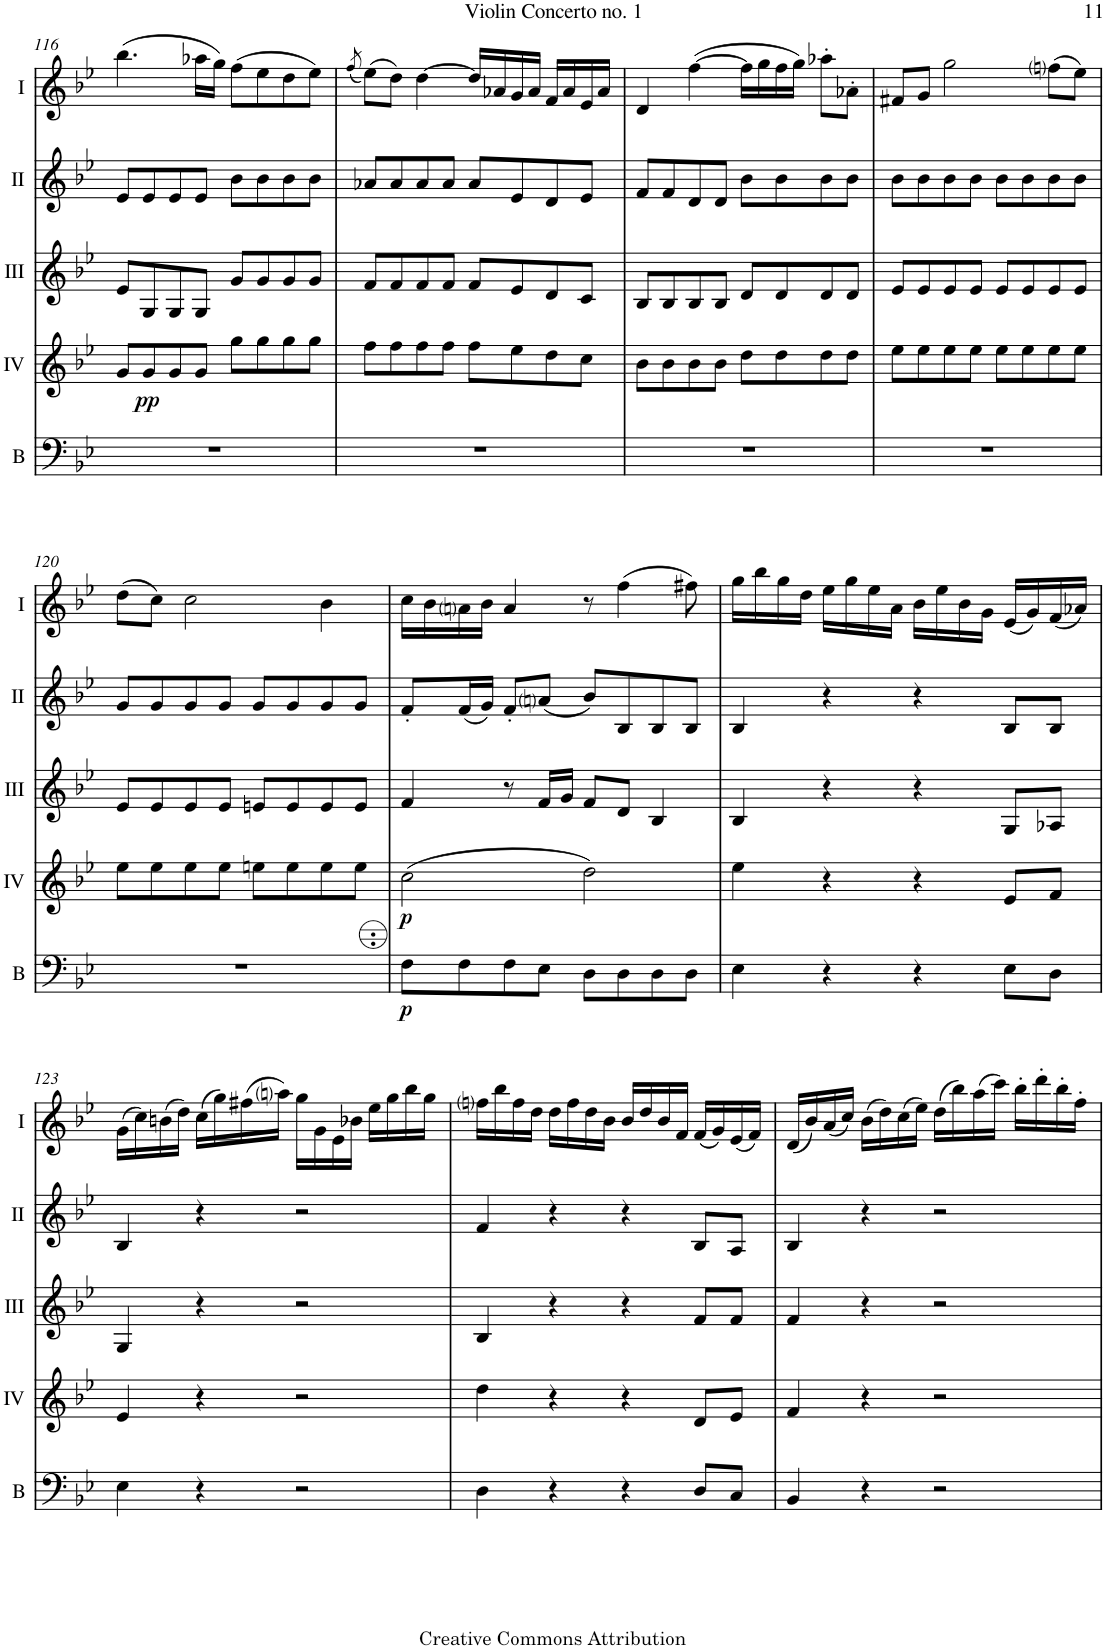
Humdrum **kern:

**kern	**dynam	**kern	**dynam	**kern	**kern	**kern
*part5	*part5	*part4	*part4	*part3	*part2	*part1
*staff5	*staff5	*staff4	*staff4	*staff3	*staff2	*staff1
*I"Bass	*	*I"Acc. 4	*	*I"Acc. 3	*I"Acc. 2	*I"Acc. 1
*I'B	*	*	*	*	*	*
!!LO:PB:g=z
*clefF4	*	*clefG2	*	*clefG2	*clefG2	*clefG2
*Trd7c12	*	*Trd7c12	*	*	*	*
*k[b-e-]	*	*k[b-e-]	*	*k[b-e-]	*k[b-e-]	*k[b-e-]
*M4/4	*	*M4/4	*	*M4/4	*M4/4	*M4/4
*met(c)	*	*met(c)	*	*met(c)	*met(c)	*met(c)
=116	=116	=116	=116	=116	=116	=116
1r	.	8g/L	.	8e-/L	8e-/L	(4.bb-\
!	!	!	!LO:DY:b	!	!	!
.	.	8g/	pp	8G/	8e-/	.
.	.	8g/	.	8G/	8e-/	.
.	.	8g/J	.	8G/J	8e-/J	16aa-X\LL
.	.	.	.	.	.	16gg\JJ)
.	.	8gg\L	.	8g/L	8b-\L	(8ff\L
.	.	8gg\	.	8g/	8b-\	8ee-\
.	.	8gg\	.	8g/	8b-\	8dd\
.	.	8gg\J	.	8g/J	8b-\J	8ee-\J)
=117	=117	=117	=117	=117	=117	=117
.	.	.	.	.	.	(8qff/
1r	.	8ff\L	.	8f/L	8a-X/L	(8ee-\L)
.	.	8ff\	.	8f/	8a-/	8dd\J)
.	.	8ff\	.	8f/	8a-/	[4dd\
.	.	8ff\J	.	8f/J	8a-/J	.
.	.	8ff\L	.	8f/L	8a-/L	16dd/LL]
.	.	.	.	.	.	16a-X/
.	.	8ee-\	.	8e-/	8e-/	16g/
.	.	.	.	.	.	16a-/JJ
.	.	8dd\	.	8d/	8d/	16f/LL
.	.	.	.	.	.	16a-/
.	.	8cc\J	.	8c/J	8e-/J	16e-/
.	.	.	.	.	.	16a-/JJ
=118	=118	=118	=118	=118	=118	=118
1r	.	8b-\L	.	8B-/L	8f/L	4d/
.	.	8b-\	.	8B-/	8f/	.
.	.	8b-\	.	8B-/	8d/	([4ff\
.	.	8b-\J	.	8B-/J	8d/J	.
.	.	8dd\L	.	8d/L	8b-\L	16ff\LL]
.	.	.	.	.	.	16gg\
.	.	8dd\	.	8d/	8b-\	16ff\
.	.	.	.	.	.	16gg\JJ)
.	.	8dd\	.	8d/	8b-\	8aa-X'\L
.	.	8dd\J	.	8d/J	8b-\J	8a-X'\J
=119	=119	=119	=119	=119	=119	=119
1r	.	8ee-\L	.	8e-/L	8b-\L	8f#X/L
.	.	8ee-\	.	8e-/	8b-\	8g/J
.	.	8ee-\	.	8e-/	8b-\	2gg\
.	.	8ee-\J	.	8e-/J	8b-\J	.
.	.	8ee-\L	.	8e-/L	8b-\L	.
.	.	8ee-\	.	8e-/	8b-\	.
.	.	8ee-\	.	8e-/	8b-\	(8ffni\L
.	.	8ee-\J	.	8e-/J	8b-\J	8ee-\J)
!!LO:LB:g=z
=120	=120	=120	=120	=120	=120	=120
1r	.	8ee-\L	.	8e-/L	8g/L	(8dd\L
.	.	8ee-\	.	8e-/	8g/	8cc\J)
.	.	8ee-\	.	8e-/	8g/	2cc\
.	.	8ee-\J	.	8e-/J	8g/J	.
.	.	8een\L	.	8en/L	8g/L	.
.	.	8ee\	.	8e/	8g/	.
.	.	8ee\	.	8e/	8g/	4b-\
.	.	8ee\J	.	8e/J	8g/J	.
=121	=121	=121	=121	=121	=121	=121
!	!LO:DY:b	!	!LO:DY:b	!	!	!
8F\L	p	(2cc\	p	4f/	8f'/L	16cc\LL
.	.	.	.	.	.	16b-\
8F\	.	.	.	.	(16f/L	16ani\
.	.	.	.	.	16g/JJ)	16b-\JJ
8F\	.	.	.	8r	8f'/L	4a/
8E-\J	.	.	.	16f/LL	(8ani/J	.
.	.	.	.	16g/JJ	.	.
8D\L	.	2dd\)	.	8f/L	8b-/L)	8r
8D\	.	.	.	8d/J	8B-/	(4ff\
8D\	.	.	.	4B-/	8B-/	.
8D\J	.	.	.	.	8B-/J	8ff#X\)
=122	=122	=122	=122	=122	=122	=122
4E-\	.	4ee-\	.	4B-/	4B-/	16gg\LL
.	.	.	.	.	.	16bb-\
.	.	.	.	.	.	16gg\
.	.	.	.	.	.	16dd\JJ
4r	.	4r	.	4r	4r	16ee-\LL
.	.	.	.	.	.	16gg\
.	.	.	.	.	.	16ee-\
.	.	.	.	.	.	16a\JJ
4r	.	4r	.	4r	4r	16b-\LL
.	.	.	.	.	.	16ee-\
.	.	.	.	.	.	16b-\
.	.	.	.	.	.	16g\JJ
8E-\L	.	8e-/L	.	8G/L	8B-/L	(16e-/LL
.	.	.	.	.	.	16g/)
8D\J	.	8f/J	.	8A-X/J	8B-/J	(16f/
.	.	.	.	.	.	16a-X/JJ)
!!LO:LB:g=z
=123	=123	=123	=123	=123	=123	=123
4E-\	.	4e-/	.	4G/	4B-/	(16g\LL
.	.	.	.	.	.	16cc\)
.	.	.	.	.	.	(16bn\
.	.	.	.	.	.	16dd\JJ)
4r	.	4r	.	4r	4r	(16cc\LL
.	.	.	.	.	.	16gg\)
.	.	.	.	.	.	(16ff#X\
.	.	.	.	.	.	16aani\JJ)
2r	.	2r	.	2r	2r	16gg\LL
.	.	.	.	.	.	16g\
.	.	.	.	.	.	16e-\
.	.	.	.	.	.	16b-X\JJ
.	.	.	.	.	.	16ee-\LL
.	.	.	.	.	.	16gg\
.	.	.	.	.	.	16bb-\
.	.	.	.	.	.	16gg\JJ
=124	=124	=124	=124	=124	=124	=124
4D\	.	4dd\	.	4B-/	4f/	16ffni\LL
.	.	.	.	.	.	16bb-\
.	.	.	.	.	.	16ff\
.	.	.	.	.	.	16dd\JJ
4r	.	4r	.	4r	4r	16dd\LL
.	.	.	.	.	.	16ff\
.	.	.	.	.	.	16dd\
.	.	.	.	.	.	16b-\JJ
4r	.	4r	.	4r	4r	16b-/LL
.	.	.	.	.	.	16dd/
.	.	.	.	.	.	16b-/
.	.	.	.	.	.	16f/JJ
8D/L	.	8d/L	.	8f/L	8B-/L	(16f/LL
.	.	.	.	.	.	16g/)
8C/J	.	8e-/J	.	8f/J	8A/J	(16e-/
.	.	.	.	.	.	16f/JJ)
=125	=125	=125	=125	=125	=125	=125
4BB-/	.	4f/	.	4f/	4B-/	(16d/LL
.	.	.	.	.	.	16b-/)
.	.	.	.	.	.	(16a/
.	.	.	.	.	.	16cc/JJ)
4r	.	4r	.	4r	4r	(16b-\LL
.	.	.	.	.	.	16dd\)
.	.	.	.	.	.	(16cc\
.	.	.	.	.	.	16ee-\JJ)
2r	.	2r	.	2r	2r	(16dd\LL
.	.	.	.	.	.	16bb-\)
.	.	.	.	.	.	(16aa\
.	.	.	.	.	.	16ccc\JJ)
.	.	.	.	.	.	16bb-'\LL
.	.	.	.	.	.	16ddd'\
.	.	.	.	.	.	16bb-'\
.	.	.	.	.	.	16ff'\JJ
=	=	=	=	=	=	=
*-	*-	*-	*-	*-	*-	*-
